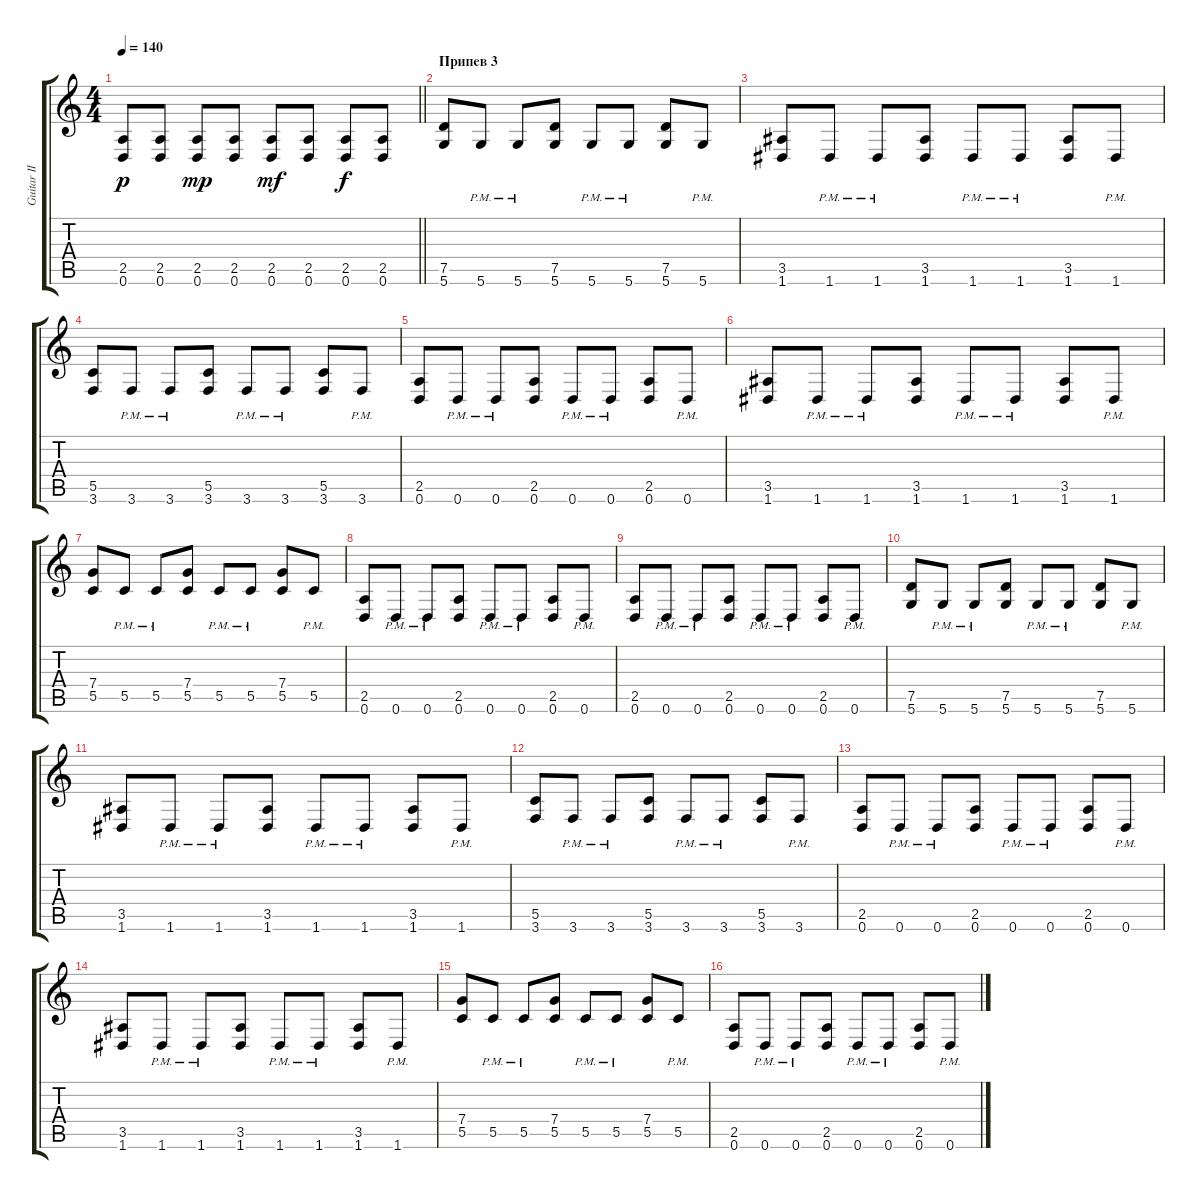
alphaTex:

\track ("Guitar II" "Guitar II") {instrument acousticguitarsteel}
\staff {score tabs}
\tuning (D4 A3 F3 C3 G2 D2) {hide}
\ts (4 4)
\tempo 140
\clef g2
\barLineRight lightlight
\ks c
(2.5 0.6).8{dy p volume 10} (2.5 0.6).8 (2.5 0.6).8{dy mp} (2.5 0.6).8 (2.5 0.6).8{dy mf} (2.5 0.6).8 (2.5 0.6).8{dy f} (2.5 0.6).8 |
\section ("" "Припев 3")
(7.5 5.6).8 5.6{pm}.8 5.6{pm}.8 (7.5 5.6).8 5.6{pm}.8 5.6{pm}.8 (7.5 5.6).8 5.6{pm}.8 |
(3.5 1.6).8 1.6{pm}.8 1.6{pm}.8 (3.5 1.6).8 1.6{pm}.8 1.6{pm}.8 (3.5 1.6).8 1.6{pm}.8 |
(5.5 3.6).8 3.6{pm}.8 3.6{pm}.8 (5.5 3.6).8 3.6{pm}.8 3.6{pm}.8 (5.5 3.6).8 3.6{pm}.8 |
(2.5 0.6).8 0.6{pm}.8 0.6{pm}.8 (2.5 0.6).8 0.6{pm}.8 0.6{pm}.8 (2.5 0.6).8 0.6{pm}.8 |
(3.5 1.6).8 1.6{pm}.8 1.6{pm}.8 (3.5 1.6).8 1.6{pm}.8 1.6{pm}.8 (3.5 1.6).8 1.6{pm}.8 |
(7.4 5.5).8 5.5{pm}.8 5.5{pm}.8 (7.4 5.5).8 5.5{pm}.8 5.5{pm}.8 (7.4 5.5).8 5.5{pm}.8 |
(2.5 0.6).8 0.6{pm}.8 0.6{pm}.8 (2.5 0.6).8 0.6{pm}.8 0.6{pm}.8 (2.5 0.6).8 0.6{pm}.8 |
(2.5 0.6).8 0.6{pm}.8 0.6{pm}.8 (2.5 0.6).8 0.6{pm}.8 0.6{pm}.8 (2.5 0.6).8 0.6{pm}.8 |
(7.5 5.6).8 5.6{pm}.8 5.6{pm}.8 (7.5 5.6).8 5.6{pm}.8 5.6{pm}.8 (7.5 5.6).8 5.6{pm}.8 |
(3.5 1.6).8 1.6{pm}.8 1.6{pm}.8 (3.5 1.6).8 1.6{pm}.8 1.6{pm}.8 (3.5 1.6).8 1.6{pm}.8 |
(5.5 3.6).8 3.6{pm}.8 3.6{pm}.8 (5.5 3.6).8 3.6{pm}.8 3.6{pm}.8 (5.5 3.6).8 3.6{pm}.8 |
(2.5 0.6).8 0.6{pm}.8 0.6{pm}.8 (2.5 0.6).8 0.6{pm}.8 0.6{pm}.8 (2.5 0.6).8 0.6{pm}.8 |
(3.5 1.6).8 1.6{pm}.8 1.6{pm}.8 (3.5 1.6).8 1.6{pm}.8 1.6{pm}.8 (3.5 1.6).8 1.6{pm}.8 |
(7.4 5.5).8 5.5{pm}.8 5.5{pm}.8 (7.4 5.5).8 5.5{pm}.8 5.5{pm}.8 (7.4 5.5).8 5.5{pm}.8 |
(2.5 0.6).8 0.6{pm}.8 0.6{pm}.8 (2.5 0.6).8 0.6{pm}.8 0.6{pm}.8 (2.5 0.6).8 0.6{pm}.8
